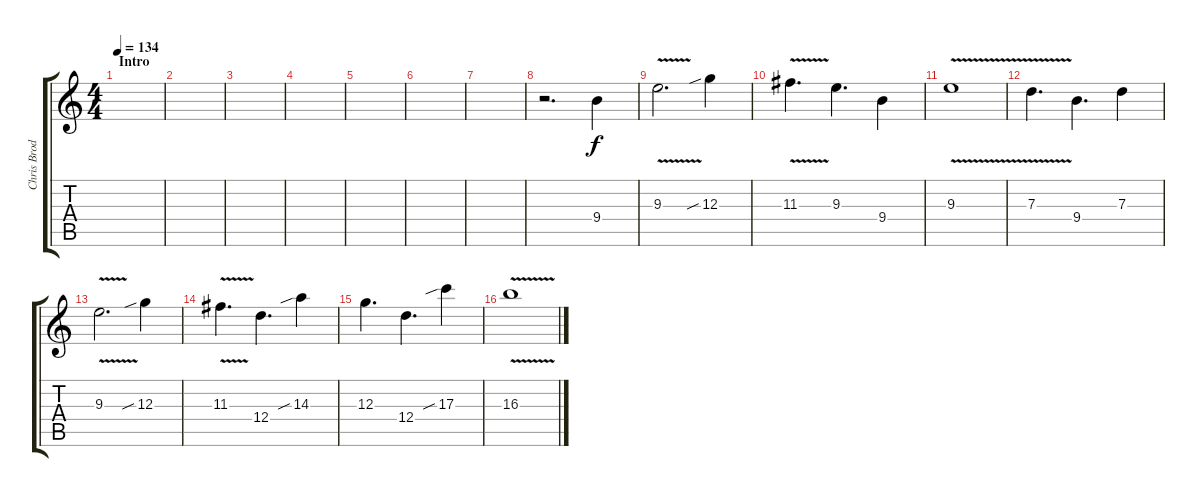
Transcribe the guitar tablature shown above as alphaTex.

\track ("Chris Broderick Solo" "Chris Brod") {instrument distortionguitar}
\staff {score tabs}
\tuning (E4 B3 G3 D3 A2 E2) {hide}
\ts (4 4)
\section ("" "Intro")
\tempo 134
\clef g2
\ks c
|
|
|
|
|
|
|
r.2{d} 9.4.4 |
9.3{v}.2{d} 12.3{sib}.4 |
11.3{v}.4{d} 9.3.4{d} 9.4.4 |
9.3{v}.1 |
7.3{v}.4{d} 9.4.4{d} 7.3.4 |
9.3{v}.2{d} 12.3{sib}.4 |
11.3{v}.4{d} 12.4.4{d} 14.3{sib}.4 |
12.3.4{d} 12.4.4{d} 17.3{sib}.4 |
16.3{v}.1
